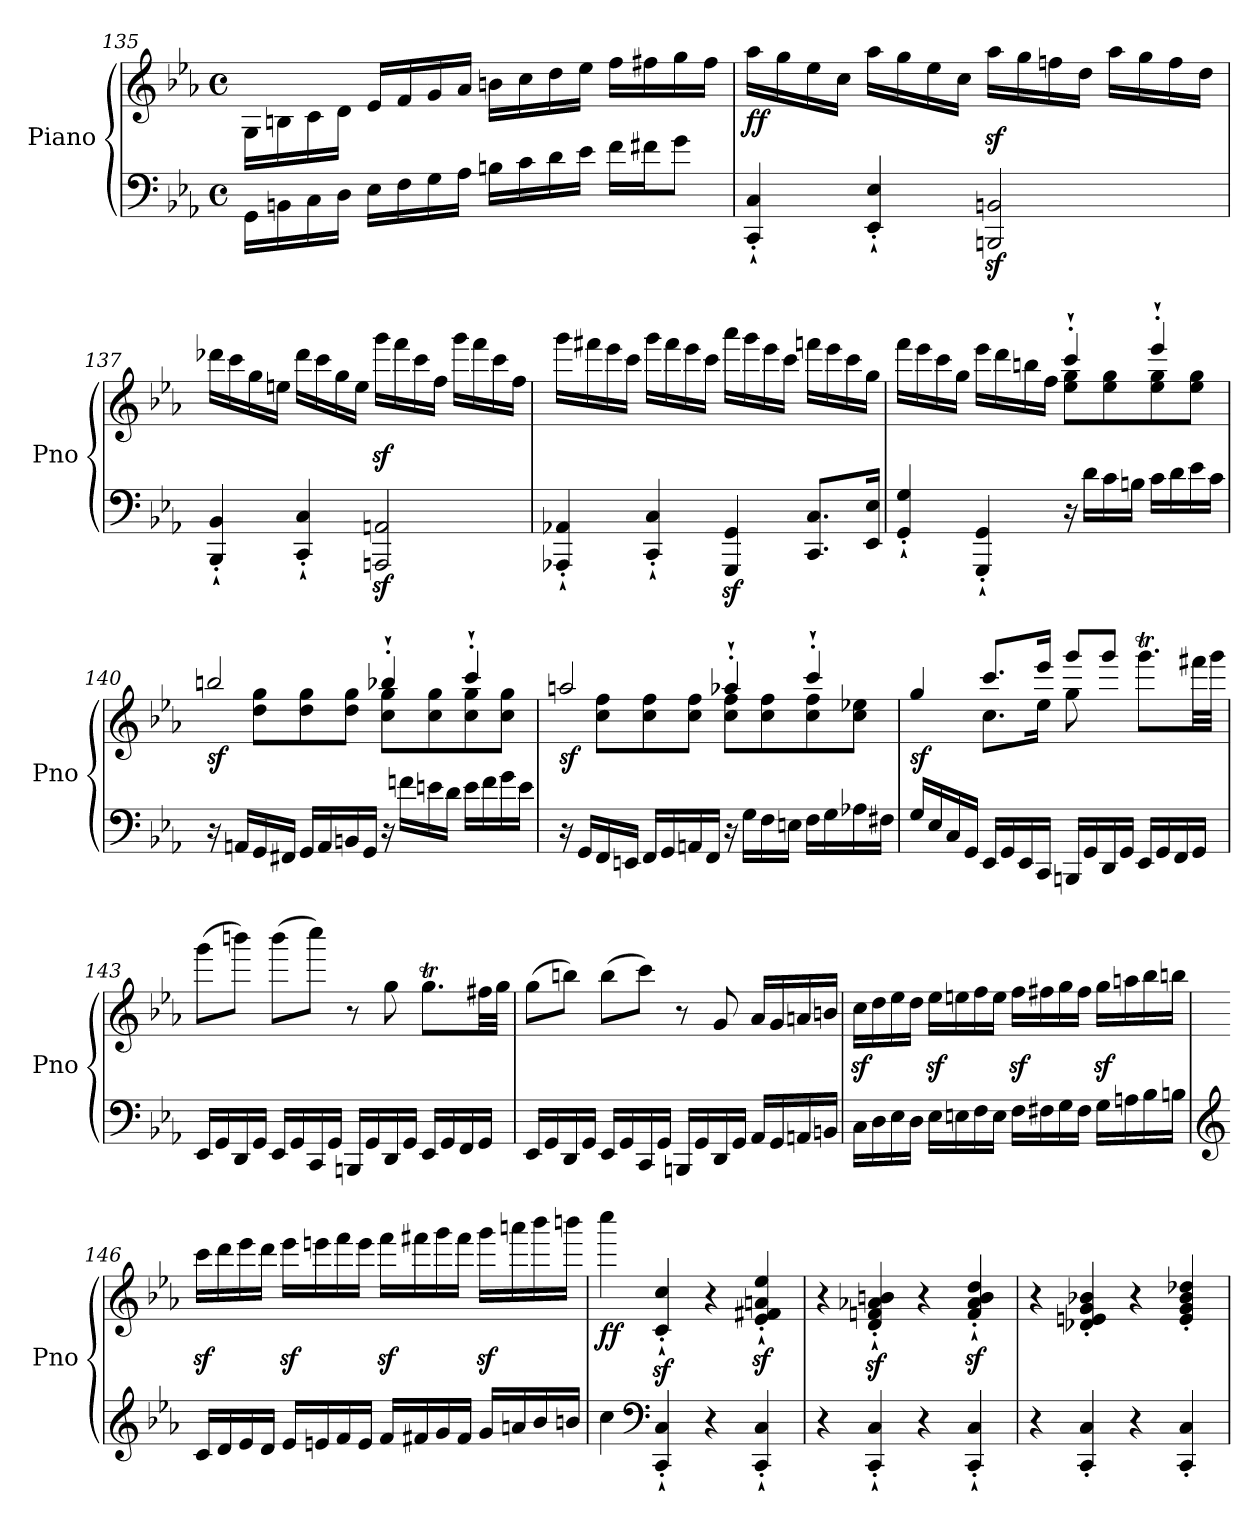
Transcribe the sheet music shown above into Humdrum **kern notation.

**kern	**kern	**dynam
*part1	*part1	*part1
*staff2	*staff1	*staff1/2
*I"Piano	*	*
*I'Pno	*	*
!!LO:LB:g=z
*clefF4	*clefG2	*
*k[b-e-a-]	*k[b-e-a-]	*
*M4/4	*M4/4	*
*met(c)	*met(c)	*
=135	=135	=135
16GG\LL	16G\LL	.
16BBn\	16Bn\	.
16C\	16c\	.
16D\JJ	16d\JJ	.
16E-\LL	16e-/LL	.
16F\	16f/	.
16G\	16g/	.
16A-\JJ	16a-/JJ	.
16Bn\LL	16bn\LL	.
16c\	16cc\	.
16d\	16dd\	.
16e-\JJ	16ee-\JJ	.
16f\LL	16ff\LL	.
16f#X\J	16ff#X\	.
8g\J	16gg\	.
.	16ff#\JJ	.
=136	=136	=136
!	!	!LO:DY:b
4CC/'` 4C/'`	16aa-\LL	ff
.	16gg\	.
.	16ee-\	.
.	16cc\JJ	.
4EE-/'` 4E-/'`	16aa-\LL	.
.	16gg\	.
.	16ee-\	.
.	16cc\JJ	.
2BBBn/z< 2BBn/z<	16aa-z<\LL	.
.	16gg\	.
.	16ffn\	.
.	16dd\JJ	.
.	16aa-\LL	.
.	16gg\	.
.	16ff\	.
.	16dd\JJ	.
!!LO:LB:g=z
=137	=137	=137
4BBB-/'` 4BB-/'`	16ddd-X\LL	.
.	16ccc\	.
.	16gg\	.
.	16een\JJ	.
4CC/'` 4C/'`	16ddd-\LL	.
.	16ccc\	.
.	16gg\	.
.	16ee\JJ	.
2AAAn/z< 2AAn/z<	16gggz<\LL	.
.	16fff\	.
.	16ccc\	.
.	16ff\JJ	.
.	16ggg\LL	.
.	16fff\	.
.	16ccc\	.
.	16ff\JJ	.
=138	=138	=138
4AAA-X/'` 4AA-X/'`	16ggg\LL	.
.	16fff#X\	.
.	16eee-\	.
.	16ccc\JJ	.
4CC/'` 4C/'`	16ggg\LL	.
.	16fff#\	.
.	16eee-\	.
.	16ccc\JJ	.
4GGG/z< 4GG/z<	16aaa-\LL	.
.	16ggg\	.
.	16eee-\	.
.	16ccc\JJ	.
8.CC/ 8.C/L	16fffn\LL	.
.	16eee-\	.
.	16ccc\	.
16EE-/ 16E-/Jk	16gg\JJ	.
!!LO:PB:g=z
=139	=139	=139
*	*^	*
4GG/'` 4G/'`	16fff\LL	2ryy	.
.	16eee-\	.	.
.	16ccc\	.	.
.	16gg\JJ	.	.
4GGG/'` 4GG/'`	16eee-\LL	.	.
.	16ddd\	.	.
.	16bbn\	.	.
.	16ff\JJ	.	.
16r	4ccc'`/	8ee-\ 8gg\L	.
16d\LL	.	.	.
16c\	.	8ee-\ 8gg\	.
16Bn\JJ	.	.	.
16c\LL	4eee-'`/	8ee-\ 8gg\	.
16d\	.	.	.
16e-\	.	8ee-\ 8gg\J	.
16c\JJ	.	.	.
=140	=140	=140	=140
!	!	!	!LO:DY:b
16r	2bbn/	8ryy	sf
16AAn/LL	.	.	.
16GG/	.	8dd\ 8gg\L	.
16FF#X/JJ	.	.	.
16GG/LL	.	8dd\ 8gg\	.
16AA/	.	.	.
16BBn/	.	8dd\ 8gg\J	.
16GG/JJ	.	.	.
16r	4bb-X'`/	8cc\ 8gg\L	.
16fn\LL	.	.	.
16en\	.	8cc\ 8gg\	.
16d\JJ	.	.	.
16e\LL	4ccc'`/	8cc\ 8gg\	.
16f\	.	.	.
16g\	.	8cc\ 8gg\J	.
16e\JJ	.	.	.
!!LO:LB:g=z	!!
=141	=141	=141	=141
!	!	!	!LO:DY:b
16r	2aan/	8ryy	sf
16GG/LL	.	.	.
16FF/	.	8cc\ 8ff\L	.
16EEn/JJ	.	.	.
16FF/LL	.	8cc\ 8ff\	.
16GG/	.	.	.
16AAn/	.	8cc\ 8ff\J	.
16FF/JJ	.	.	.
16r	4aa-X'`/	8cc\ 8ff\L	.
16G\LL	.	.	.
16F\	.	8cc\ 8ff\	.
16En\JJ	.	.	.
16F\LL	4ccc'`/	8cc\ 8ff\	.
16G\	.	.	.
16A-X\	.	8cc\ 8ee-X\J	.
16F#X\JJ	.	.	.
=142	=142	=142	=142
!	!	!	!LO:DY:b
16G/LL	4gg/	4ryy	sf
16E-/	.	.	.
16C/	.	.	.
16GG/JJ	.	.	.
16EE-/LL	8.ccc/L	8.cc\L	.
16GG/	.	.	.
16EE-/	.	.	.
16CC/JJ	16eee-/Jk	16ee-\Jk	.
16BBBn/LL	8ggg/L	8gg\	.
16GG/	.	.	.
16DD/	8ggg/J	4.ryy	.
16GG/JJ	.	.	.
16EE-/LL	8.gggt\L	.	.
16GG/	.	.	.
16FF/	.	.	.
16GG/JJ	32fff#X\LL	.	.
.	32ggg\JJJ	.	.
*	*v	*v	*
!!LO:LB:g=z
=143	=143	=143
16EE-/LL	(>8ggg\L	.
16GG/	.	.
16DD/	8bbbn\J)	.
16GG/JJ	.	.
16EE-/LL	(>8bbb\L	.
16GG/	.	.
16CC/	8cccc\J)	.
16GG/JJ	.	.
16BBBn/LL	8r	.
16GG/	.	.
16DD/	8gg\	.
16GG/JJ	.	.
16EE-/LL	8.ggt\L	.
16GG/	.	.
16FF/	.	.
16GG/JJ	32ff#X\LL	.
.	32gg\JJJ	.
=144	=144	=144
16EE-/LL	(>8gg\L	.
16GG/	.	.
16DD/	8bbn\J)	.
16GG/JJ	.	.
16EE-/LL	(>8bb\L	.
16GG/	.	.
16CC/	8ccc\J)	.
16GG/JJ	.	.
16BBBn/LL	8r	.
16GG/	.	.
16DD/	8g/	.
16GG/JJ	.	.
16AA-/LL	16a-/LL	.
16GG/	16g/	.
16AAn/	16an/	.
16BBn/JJ	16bn/JJ	.
!!LO:LB:g=z
=145	=145	=145
16C\LL	16ccz<\LL	.
16D\	16dd\	.
16E-\	16ee-\	.
16D\JJ	16dd\JJ	.
16E-\LL	16ee-z<\LL	.
16En\	16een\	.
16F\	16ff\	.
16E\JJ	16ee\JJ	.
16F\LL	16ffz<\LL	.
16F#X\	16ff#X\	.
16G\	16gg\	.
16F#\JJ	16ff#\JJ	.
16G\LL	16ggz<\LL	.
16An\	16aan\	.
16B-\	16bb-\	.
16Bn\JJ	16bbn\JJ	.
=146	=146	=146
*clefG2	*	*
16c/LL	16cccz<\LL	.
16d/	16ddd\	.
16e-/	16eee-\	.
16d/JJ	16ddd\JJ	.
16e-/LL	16eee-z<\LL	.
16en/	16eeen\	.
16f/	16fff\	.
16e/JJ	16eee\JJ	.
16f/LL	16fffz<\LL	.
16f#X/	16fff#X\	.
16g/	16ggg\	.
16f#/JJ	16fff#\JJ	.
16g/LL	16gggz<\LL	.
16an/	16aaan\	.
16b-/	16bbb-\	.
16bn/JJ	16bbbn\JJ	.
!!LO:LB:g=z
=147	=147	=147
!	!	!LO:DY:b
4cc\	4cccc\	ff
*clefF4	*	*
4CC/'` 4C/'`	4c/z<'` 4cc/z<'`	.
4r	4r	.
4CC/'` 4C/'`	4e-/z<'` 4f#X/z<'` 4an/z<'` 4ee-/z<'`	.
=148	=148	=148
4r	4r	.
4CC/'` 4C/'`	4d/z<'` 4fn/z<'` 4a-X/z<'` 4bn/z<'`	.
4r	4r	.
4CC/'` 4C/'`	4f/z<'` 4a-/z<'` 4b/z<'` 4dd/z<'`	.
=149	=149	=149
4r	4r	.
4CC/' 4C/'	4d-X/' 4en/' 4g/' 4b-X/'	.
4r	4r	.
4CC/' 4C/'	4e/' 4g/' 4b-/' 4dd-X/'	.
=	=	=
*-	*-	*-
